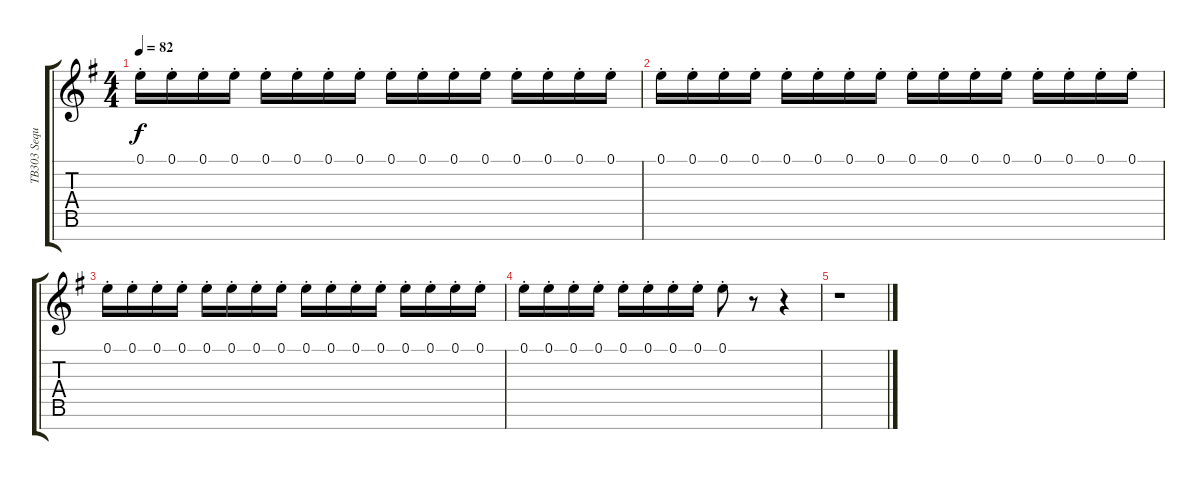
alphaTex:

\track ("TB303 Sequencer" "TB303 Sequ") {instrument lead2sawtooth}
\staff {score tabs}
\tuning (E5 B4 G4 D4 A3 E3 B2) {hide}
\ts (4 4)
\tempo 82
\clef g2
\ks g
0.1{st}.16{dy f} 0.1{st}.16 0.1{st}.16 0.1{st}.16 0.1{st}.16 0.1{st}.16 0.1{st}.16 0.1{st}.16 0.1{st}.16 0.1{st}.16 0.1{st}.16 0.1{st}.16 0.1{st}.16 0.1{st}.16 0.1{st}.16 0.1{st}.16 |
0.1{st}.16 0.1{st}.16 0.1{st}.16 0.1{st}.16 0.1{st}.16 0.1{st}.16 0.1{st}.16 0.1{st}.16 0.1{st}.16 0.1{st}.16 0.1{st}.16 0.1{st}.16 0.1{st}.16 0.1{st}.16 0.1{st}.16 0.1{st}.16 |
0.1{st}.16 0.1{st}.16 0.1{st}.16 0.1{st}.16 0.1{st}.16 0.1{st}.16 0.1{st}.16 0.1{st}.16 0.1{st}.16 0.1{st}.16 0.1{st}.16 0.1{st}.16 0.1{st}.16 0.1{st}.16 0.1{st}.16 0.1{st}.16 |
0.1{st}.16 0.1{st}.16 0.1{st}.16 0.1{st}.16 0.1{st}.16 0.1{st}.16 0.1{st}.16 0.1{st}.16 0.1{st}.8 r.8 r.4 |
r.1
